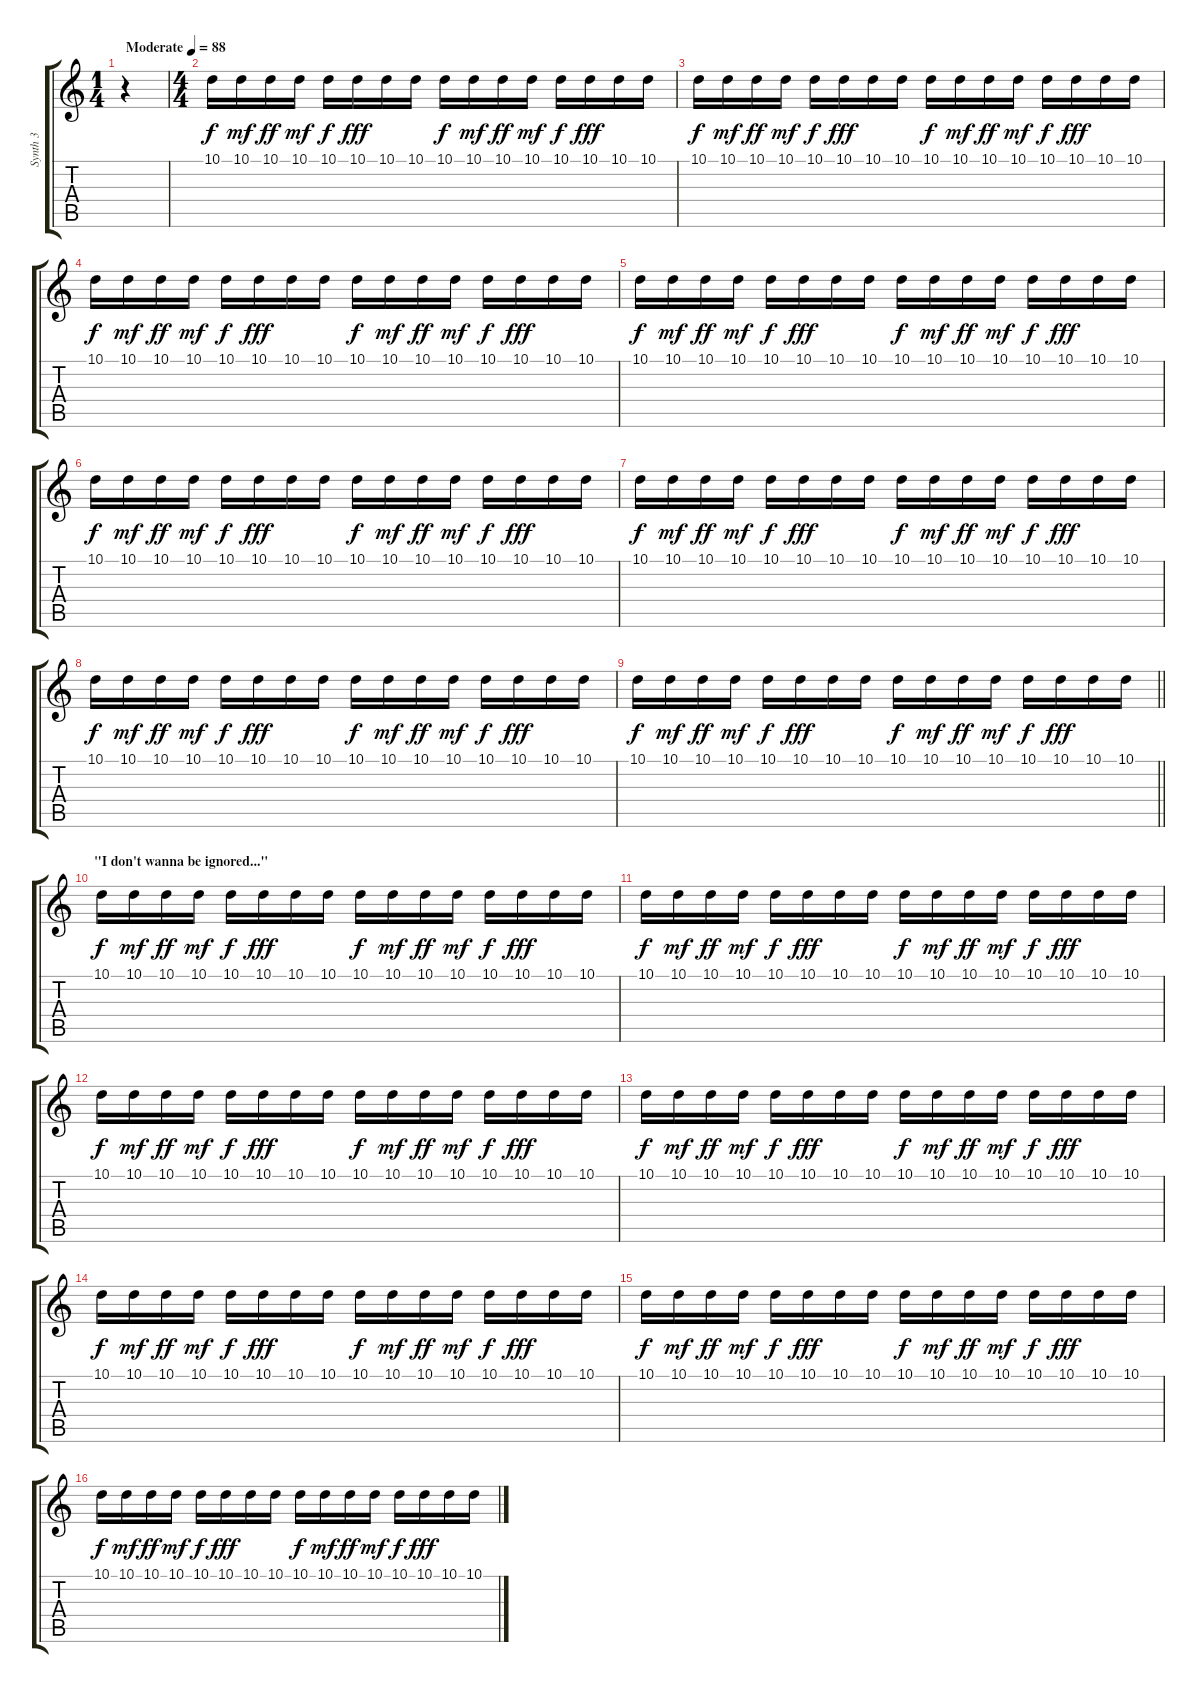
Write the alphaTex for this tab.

\track ("Synth 3" "Synth 3") {instrument pad2warm}
\staff {score tabs}
\tuning (E4 B3 G3 D3 A2 E2) {hide}
\ts (1 4)
\tempo (88 "Moderate")
\clef g2
\ks c
r.4{dy f instrument pad2warm} |
\ts (4 4)
10.1.16 10.1.16{dy mf} 10.1.16{dy ff} 10.1.16{dy mf} 10.1.16{dy f} 10.1.16{dy fff} 10.1.16 10.1.16 10.1.16{dy f} 10.1.16{dy mf} 10.1.16{dy ff} 10.1.16{dy mf} 10.1.16{dy f} 10.1.16{dy fff} 10.1.16 10.1.16 |
10.1.16{dy f} 10.1.16{dy mf} 10.1.16{dy ff} 10.1.16{dy mf} 10.1.16{dy f} 10.1.16{dy fff} 10.1.16 10.1.16 10.1.16{dy f} 10.1.16{dy mf} 10.1.16{dy ff} 10.1.16{dy mf} 10.1.16{dy f} 10.1.16{dy fff} 10.1.16 10.1.16 |
10.1.16{dy f} 10.1.16{dy mf} 10.1.16{dy ff} 10.1.16{dy mf} 10.1.16{dy f} 10.1.16{dy fff} 10.1.16 10.1.16 10.1.16{dy f} 10.1.16{dy mf} 10.1.16{dy ff} 10.1.16{dy mf} 10.1.16{dy f} 10.1.16{dy fff} 10.1.16 10.1.16 |
10.1.16{dy f} 10.1.16{dy mf} 10.1.16{dy ff} 10.1.16{dy mf} 10.1.16{dy f} 10.1.16{dy fff} 10.1.16 10.1.16 10.1.16{dy f} 10.1.16{dy mf} 10.1.16{dy ff} 10.1.16{dy mf} 10.1.16{dy f} 10.1.16{dy fff} 10.1.16 10.1.16 |
10.1.16{dy f} 10.1.16{dy mf} 10.1.16{dy ff} 10.1.16{dy mf} 10.1.16{dy f} 10.1.16{dy fff} 10.1.16 10.1.16 10.1.16{dy f} 10.1.16{dy mf} 10.1.16{dy ff} 10.1.16{dy mf} 10.1.16{dy f} 10.1.16{dy fff} 10.1.16 10.1.16 |
10.1.16{dy f} 10.1.16{dy mf} 10.1.16{dy ff} 10.1.16{dy mf} 10.1.16{dy f} 10.1.16{dy fff} 10.1.16 10.1.16 10.1.16{dy f} 10.1.16{dy mf} 10.1.16{dy ff} 10.1.16{dy mf} 10.1.16{dy f} 10.1.16{dy fff} 10.1.16 10.1.16 |
10.1.16{dy f} 10.1.16{dy mf} 10.1.16{dy ff} 10.1.16{dy mf} 10.1.16{dy f} 10.1.16{dy fff} 10.1.16 10.1.16 10.1.16{dy f} 10.1.16{dy mf} 10.1.16{dy ff} 10.1.16{dy mf} 10.1.16{dy f} 10.1.16{dy fff} 10.1.16 10.1.16 |
\barLineRight lightlight
10.1.16{dy f} 10.1.16{dy mf} 10.1.16{dy ff} 10.1.16{dy mf} 10.1.16{dy f} 10.1.16{dy fff} 10.1.16 10.1.16 10.1.16{dy f} 10.1.16{dy mf} 10.1.16{dy ff} 10.1.16{dy mf} 10.1.16{dy f} 10.1.16{dy fff} 10.1.16 10.1.16 |
\section ("" "\"I don't wanna be ignored...\"")
10.1.16{dy f} 10.1.16{dy mf} 10.1.16{dy ff} 10.1.16{dy mf} 10.1.16{dy f} 10.1.16{dy fff} 10.1.16 10.1.16 10.1.16{dy f} 10.1.16{dy mf} 10.1.16{dy ff} 10.1.16{dy mf} 10.1.16{dy f} 10.1.16{dy fff} 10.1.16 10.1.16 |
10.1.16{dy f} 10.1.16{dy mf} 10.1.16{dy ff} 10.1.16{dy mf} 10.1.16{dy f} 10.1.16{dy fff} 10.1.16 10.1.16 10.1.16{dy f} 10.1.16{dy mf} 10.1.16{dy ff} 10.1.16{dy mf} 10.1.16{dy f} 10.1.16{dy fff} 10.1.16 10.1.16 |
10.1.16{dy f} 10.1.16{dy mf} 10.1.16{dy ff} 10.1.16{dy mf} 10.1.16{dy f} 10.1.16{dy fff} 10.1.16 10.1.16 10.1.16{dy f} 10.1.16{dy mf} 10.1.16{dy ff} 10.1.16{dy mf} 10.1.16{dy f} 10.1.16{dy fff} 10.1.16 10.1.16 |
10.1.16{dy f} 10.1.16{dy mf} 10.1.16{dy ff} 10.1.16{dy mf} 10.1.16{dy f} 10.1.16{dy fff} 10.1.16 10.1.16 10.1.16{dy f} 10.1.16{dy mf} 10.1.16{dy ff} 10.1.16{dy mf} 10.1.16{dy f} 10.1.16{dy fff} 10.1.16 10.1.16 |
10.1.16{dy f} 10.1.16{dy mf} 10.1.16{dy ff} 10.1.16{dy mf} 10.1.16{dy f} 10.1.16{dy fff} 10.1.16 10.1.16 10.1.16{dy f} 10.1.16{dy mf} 10.1.16{dy ff} 10.1.16{dy mf} 10.1.16{dy f} 10.1.16{dy fff} 10.1.16 10.1.16 |
10.1.16{dy f} 10.1.16{dy mf} 10.1.16{dy ff} 10.1.16{dy mf} 10.1.16{dy f} 10.1.16{dy fff} 10.1.16 10.1.16 10.1.16{dy f} 10.1.16{dy mf} 10.1.16{dy ff} 10.1.16{dy mf} 10.1.16{dy f} 10.1.16{dy fff} 10.1.16 10.1.16 |
10.1.16{dy f} 10.1.16{dy mf} 10.1.16{dy ff} 10.1.16{dy mf} 10.1.16{dy f} 10.1.16{dy fff} 10.1.16 10.1.16 10.1.16{dy f} 10.1.16{dy mf} 10.1.16{dy ff} 10.1.16{dy mf} 10.1.16{dy f} 10.1.16{dy fff} 10.1.16 10.1.16
